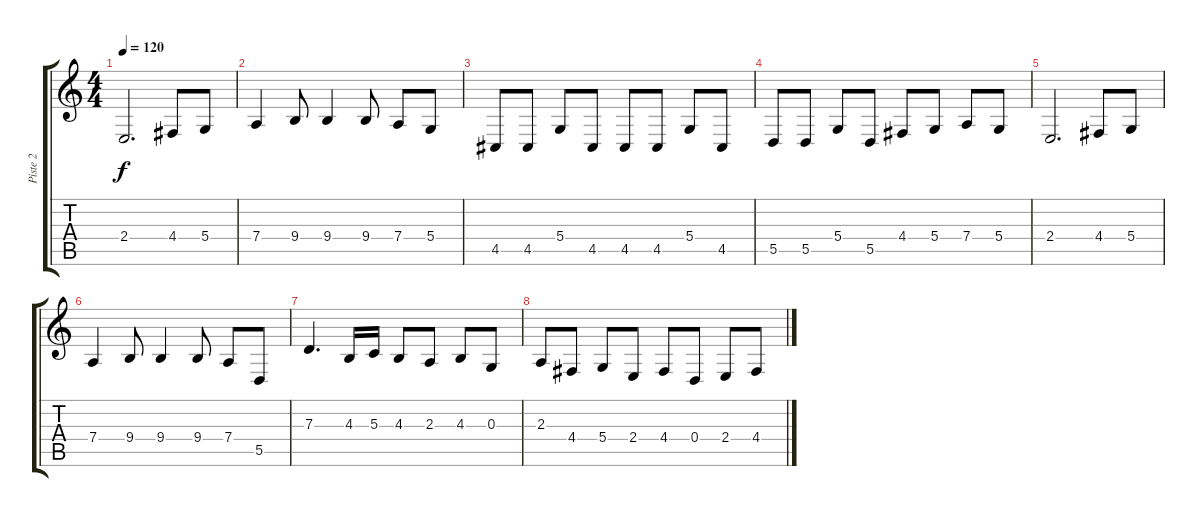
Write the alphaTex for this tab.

\track ("Piste 2" "Piste 2") {instrument pad4choir}
\staff {score tabs}
\tuning (E4 B3 G3 D3 A2 E2) {hide}
\ts (4 4)
\tempo 120
\clef g2
\ks c
2.4.2{d dy f} 4.4.8 5.4.8 |
7.4.4 9.4.8 9.4.4 9.4.8 7.4.8 5.4.8 |
4.5.8 4.5.8 5.4.8 4.5.8 4.5.8 4.5.8 5.4.8 4.5.8 |
5.5.8 5.5.8 5.4.8 5.5.8 4.4.8 5.4.8 7.4.8 5.4.8 |
2.4.2{d} 4.4.8 5.4.8 |
7.4.4 9.4.8 9.4.4 9.4.8 7.4.8 5.5.8 |
7.3.4{d} 4.3.16 5.3.16 4.3.8 2.3.8 4.3.8 0.3.8 |
2.3.8 4.4.8 5.4.8 2.4.8 4.4.8 0.4.8 2.4.8 4.4.8
